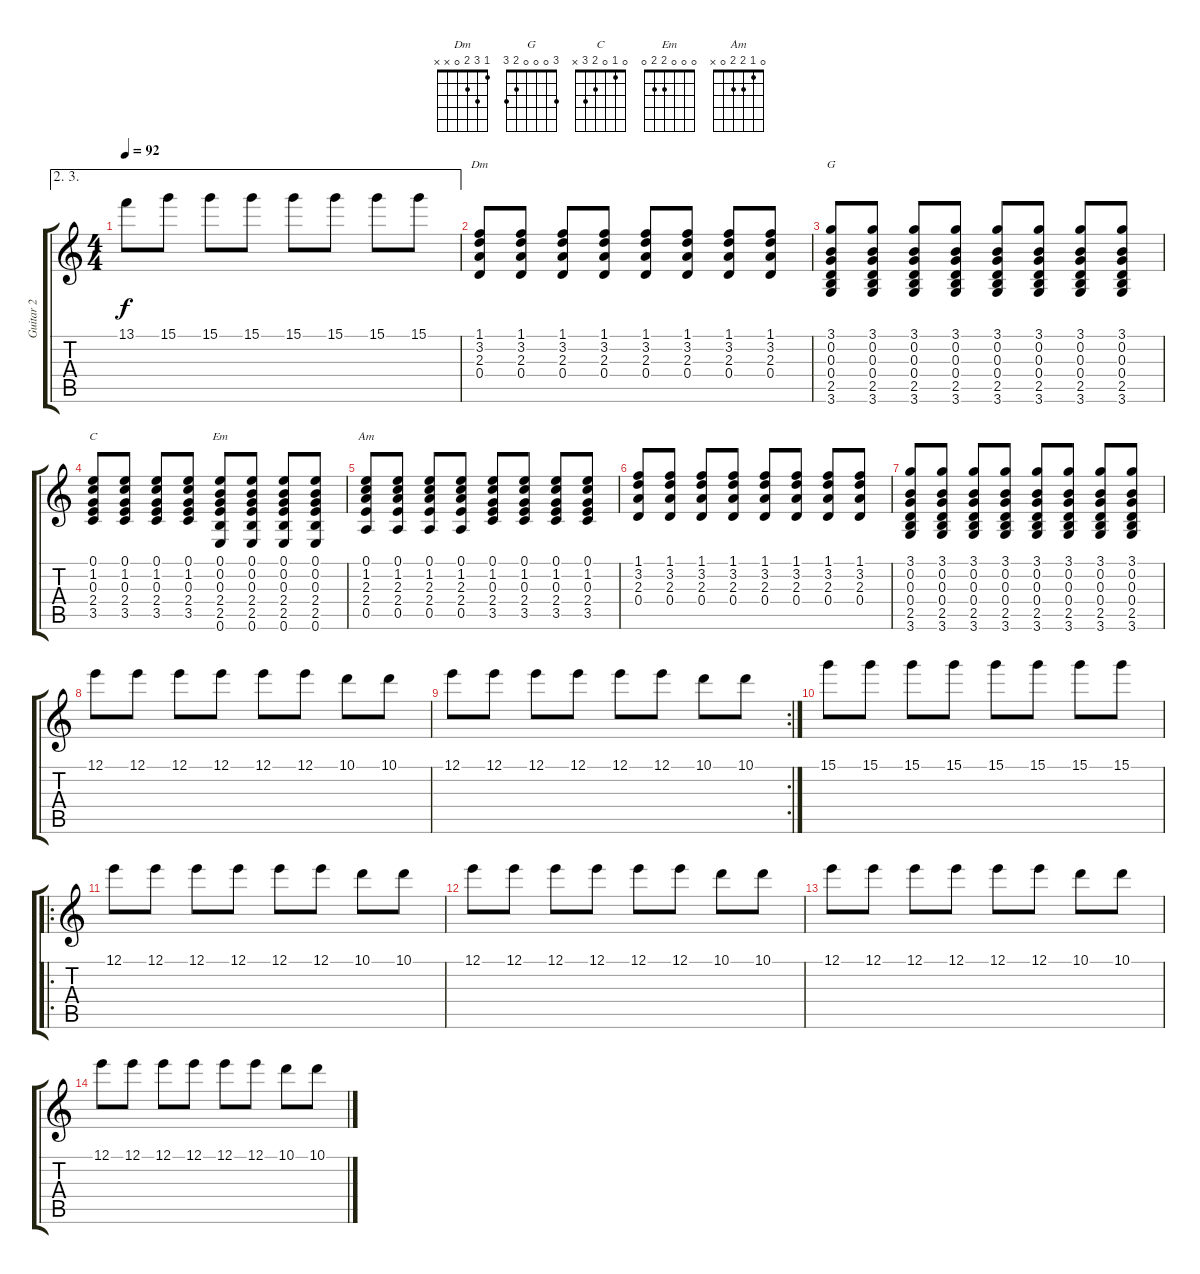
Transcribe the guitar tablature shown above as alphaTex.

\track ("Guitar 2" "Guitar 2") {instrument acousticguitarsteel}
\staff {score tabs}
\tuning (E4 B3 G3 D3 A2 E2) {hide}
\chord ("Dm" 1 3 2 0 x x)
\chord ("G" 3 0 0 0 2 3)
\chord ("C" 0 1 0 2 3 x)
\chord ("Em" 0 0 0 2 2 0)
\chord ("Am" 0 1 2 2 0 x)
\ae (2 3)
\ts (4 4)
\tempo 92
\clef g2
\ks c
13.1.8{dy f} 15.1.8 15.1.8 15.1.8 15.1.8 15.1.8 15.1.8 15.1.8 |
(1.1 3.2 2.3 0.4).8{ch "Dm"} (1.1 3.2 2.3 0.4).8 (1.1 3.2 2.3 0.4).8 (1.1 3.2 2.3 0.4).8 (1.1 3.2 2.3 0.4).8 (1.1 3.2 2.3 0.4).8 (1.1 3.2 2.3 0.4).8 (1.1 3.2 2.3 0.4).8 |
(3.1 0.2 0.3 0.4 2.5 3.6).8{ch "G"} (3.1 0.2 0.3 0.4 2.5 3.6).8 (3.1 0.2 0.3 0.4 2.5 3.6).8 (3.1 0.2 0.3 0.4 2.5 3.6).8 (3.1 0.2 0.3 0.4 2.5 3.6).8 (3.1 0.2 0.3 0.4 2.5 3.6).8 (3.1 0.2 0.3 0.4 2.5 3.6).8 (3.1 0.2 0.3 0.4 2.5 3.6).8 |
(0.1 1.2 0.3 2.4 3.5).8{ch "C"} (0.1 1.2 0.3 2.4 3.5).8 (0.1 1.2 0.3 2.4 3.5).8 (0.1 1.2 0.3 2.4 3.5).8 (0.1 0.2 0.3 2.4 2.5 0.6).8{ch "Em"} (0.1 0.2 0.3 2.4 2.5 0.6).8 (0.1 0.2 0.3 2.4 2.5 0.6).8 (0.1 0.2 0.3 2.4 2.5 0.6).8 |
(0.1 1.2 2.3 2.4 0.5).8{ch "Am"} (0.1 1.2 2.3 2.4 0.5).8 (0.1 1.2 2.3 2.4 0.5).8 (0.1 1.2 2.3 2.4 0.5).8 (0.1 1.2 0.3 2.4 3.5).8 (0.1 1.2 0.3 2.4 3.5).8 (0.1 1.2 0.3 2.4 3.5).8 (0.1 1.2 0.3 2.4 3.5).8 |
(1.1 3.2 2.3 0.4).8 (1.1 3.2 2.3 0.4).8 (1.1 3.2 2.3 0.4).8 (1.1 3.2 2.3 0.4).8 (1.1 3.2 2.3 0.4).8 (1.1 3.2 2.3 0.4).8 (1.1 3.2 2.3 0.4).8 (1.1 3.2 2.3 0.4).8 |
(3.1 0.2 0.3 0.4 2.5 3.6).8 (3.1 0.2 0.3 0.4 2.5 3.6).8 (3.1 0.2 0.3 0.4 2.5 3.6).8 (3.1 0.2 0.3 0.4 2.5 3.6).8 (3.1 0.2 0.3 0.4 2.5 3.6).8 (3.1 0.2 0.3 0.4 2.5 3.6).8 (3.1 0.2 0.3 0.4 2.5 3.6).8 (3.1 0.2 0.3 0.4 2.5 3.6).8 |
12.1.8 12.1.8 12.1.8 12.1.8 12.1.8 12.1.8 10.1.8 10.1.8 |
\rc 2
12.1.8 12.1.8 12.1.8 12.1.8 12.1.8 12.1.8 10.1.8 10.1.8 |
15.1.8 15.1.8 15.1.8 15.1.8 15.1.8 15.1.8 15.1.8 15.1.8 |
\ro
12.1.8 12.1.8 12.1.8 12.1.8 12.1.8 12.1.8 10.1.8 10.1.8 |
12.1.8 12.1.8 12.1.8 12.1.8 12.1.8 12.1.8 10.1.8 10.1.8 |
12.1.8 12.1.8 12.1.8 12.1.8 12.1.8 12.1.8 10.1.8 10.1.8 |
12.1.8 12.1.8 12.1.8 12.1.8 12.1.8 12.1.8 10.1.8 10.1.8
